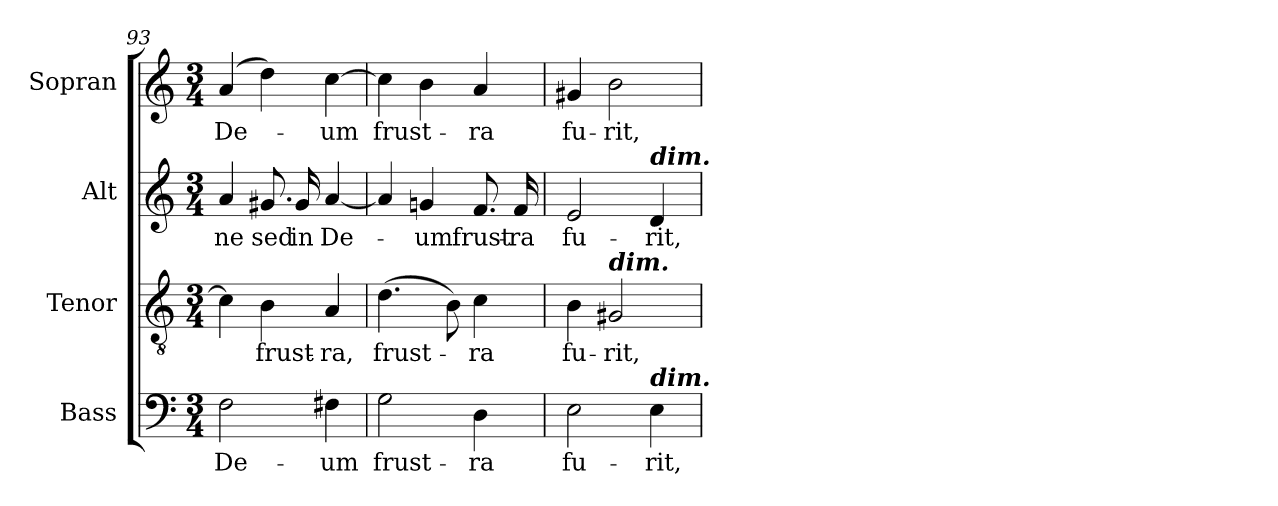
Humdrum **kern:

**kern	**text	**kern	**text	**kern	**text	**kern	**text
*part4	*part4	*part3	*part3	*part2	*part2	*part1	*part1
*staff4	*staff4	*staff3	*staff3	*staff2	*staff2	*staff1	*staff1
*I"Bass	*	*I"Tenor	*	*I"Alt	*	*I"Sopran	*
*I'B.	*	*I'T.	*	*I'A.	*	*I'S.	*
*clefF4	*	*clefGv2	*	*clefG2	*	*clefG2	*
*k[]	*	*k[]	*	*k[]	*	*k[]	*
*C:	*	*C:	*	*C:	*	*C:	*
*M3/4	*	*M3/4	*	*M3/4	*	*M3/4	*
=93	=93	=93	=93	=93	=93	=93	=93
!	!LO:LY:b	!	!	!	!LO:LY:b	!	!LO:LY:b
2F\	De-	4c\]	.	4a/	-ne	(4a/	De-
!	!	!	!LO:LY:b	!	!LO:LY:b	!	!
.	.	4B\	frust-	8.g#X/	sed	4dd\)	.
!	!	!	!	!	!LO:LY:b	!	!
.	.	.	.	16g#/	in	.	.
!	!LO:LY:b	!	!LO:LY:b	!	!LO:LY:b	!	!LO:LY:b
4F#X\	-um	4A/	-ra,	[4a/	De-	[4cc\	-um
=94	=94	=94	=94	=94	=94	=94	=94
!	!LO:LY:b	!	!LO:LY:b	!	!	!	!LO:LY:b
2G\	frust-	(>4.d\	frust-	4a/]	.	4cc\]	frust-
!	!	!	!	!	!LO:LY:b	!	!
.	.	.	.	4gn/	-um	4b\	.
.	.	8B\)	.	.	.	.	.
!	!LO:LY:b	!	!LO:LY:b	!	!LO:LY:b	!	!LO:LY:b
4D\	-ra	4c\	-ra	8.f/	frust-	4a/	-ra
!	!	!	!	!	!LO:LY:b	!	!
.	.	.	.	16f/	-ra	.	.
=95	=95	=95	=95	=95	=95	=95	=95
!	!LO:LY:b	!	!LO:LY:b	!	!LO:LY:b	!	!LO:LY:b
2E\	fu-	4B\	fu-	2e/	fu-	4g#X/	fu-
!	!	!LO:TX:a:Bi:t=dim.	!	!	!	!	!
!	!	!	!LO:LY:b	!	!	!	!LO:LY:b
.	.	2G#X/	-rit,	.	.	2b\	-rit,
!	!	!	!	!LO:TX:a:Bi:t=dim.	!	!	!
!LO:TX:a:Bi:t=dim.	!	!	!	!	!	!	!
!	!LO:LY:b	!	!	!	!LO:LY:b	!	!
4E\	-rit,	.	.	4d/	-rit,	.	.
=	=	=	=	=	=	=	=
*-	*-	*-	*-	*-	*-	*-	*-
